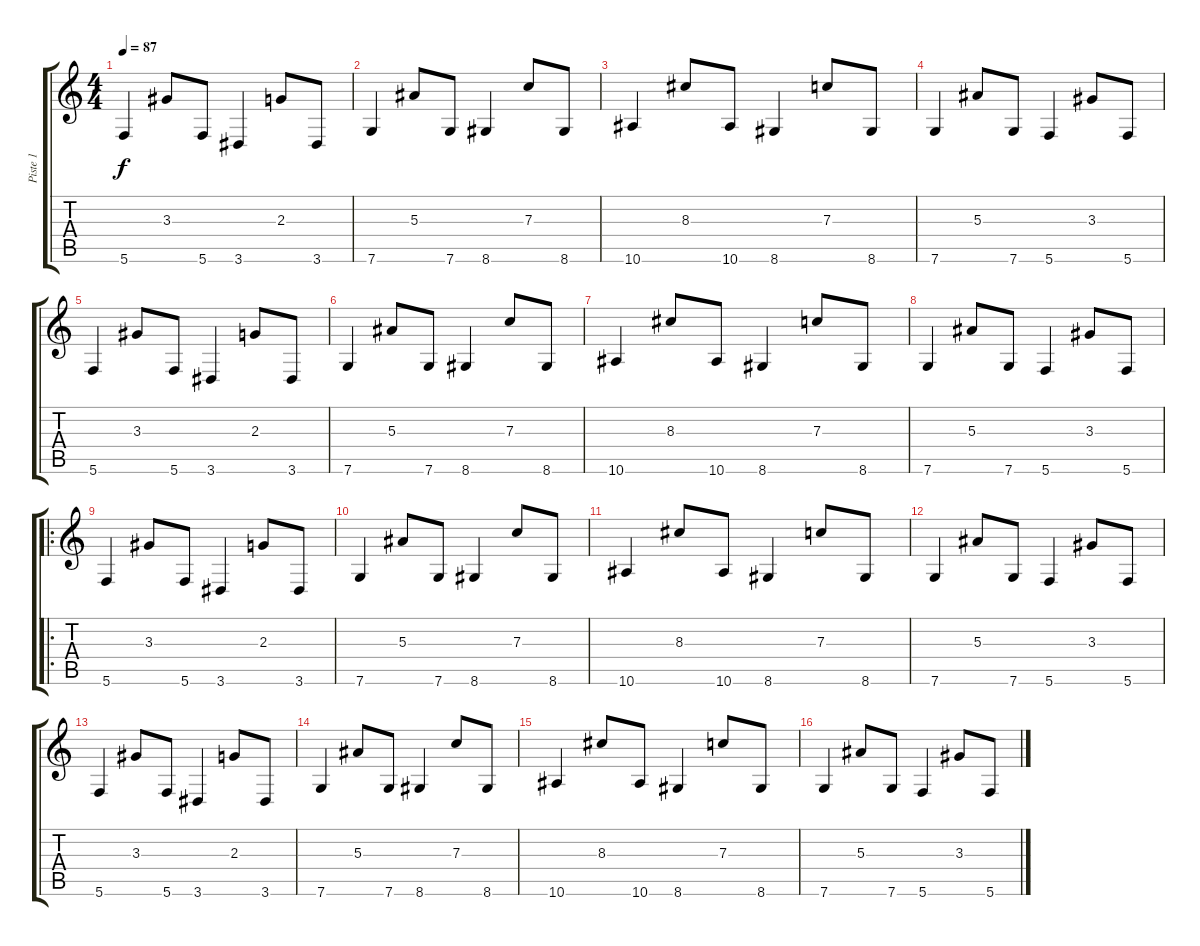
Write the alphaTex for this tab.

\track ("Piste 1" "Piste 1") {instrument acousticguitarnylon}
\staff {score tabs}
\tuning (D4 A3 F3 C3 G2 C2) {hide}
\ts (4 4)
\tempo 87
\clef g2
\ks c
5.6.4{dy f instrument acousticguitarnylon} 3.3.8 5.6.8 3.6.4 2.3.8 3.6.8 |
7.6.4 5.3.8 7.6.8 8.6.4 7.3.8 8.6.8 |
10.6.4 8.3.8 10.6.8 8.6.4 7.3.8 8.6.8 |
7.6.4 5.3.8 7.6.8 5.6.4 3.3.8 5.6.8 |
5.6.4 3.3.8 5.6.8 3.6.4 2.3.8 3.6.8 |
7.6.4 5.3.8 7.6.8 8.6.4 7.3.8 8.6.8 |
10.6.4 8.3.8 10.6.8 8.6.4 7.3.8 8.6.8 |
7.6.4 5.3.8 7.6.8 5.6.4 3.3.8 5.6.8 |
\ro
5.6.4 3.3.8 5.6.8 3.6.4 2.3.8 3.6.8 |
7.6.4 5.3.8 7.6.8 8.6.4 7.3.8 8.6.8 |
10.6.4 8.3.8 10.6.8 8.6.4 7.3.8 8.6.8 |
7.6.4 5.3.8 7.6.8 5.6.4 3.3.8 5.6.8 |
5.6.4 3.3.8 5.6.8 3.6.4 2.3.8 3.6.8 |
7.6.4 5.3.8 7.6.8 8.6.4 7.3.8 8.6.8 |
10.6.4 8.3.8 10.6.8 8.6.4 7.3.8 8.6.8 |
7.6.4 5.3.8 7.6.8 5.6.4 3.3.8 5.6.8
